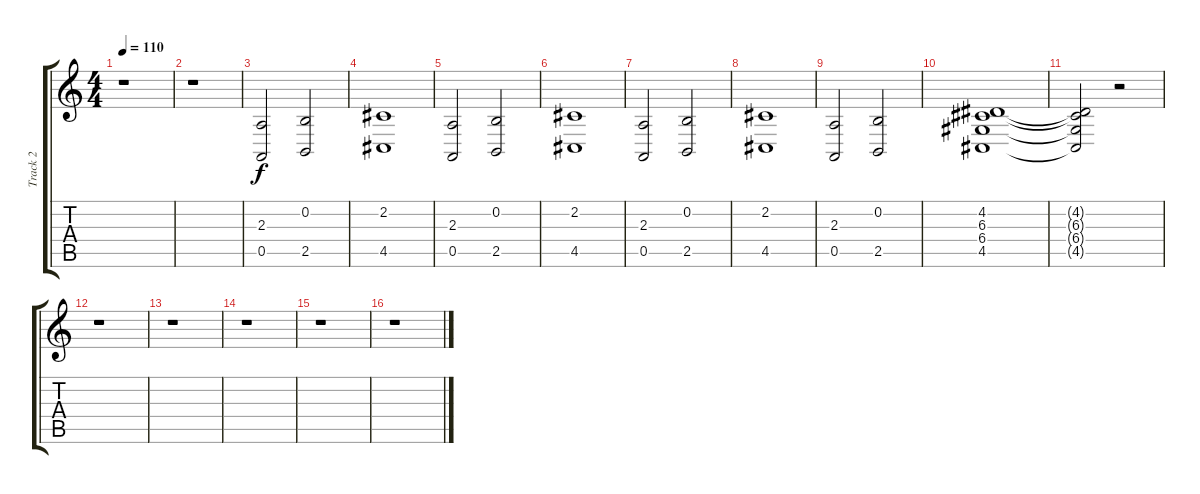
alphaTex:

\track ("Track 2" "Track 2") {instrument stringensemble1}
\staff {score tabs}
\tuning (E4 B3 G3 D3 A2 E2) {hide}
\ts (4 4)
\tempo 110
\clef g2
\ks c
r.1{dy f instrument stringensemble1} |
r.1 |
(2.3 0.5).2 (0.2 2.5).2 |
(2.2 4.5).1 |
(2.3 0.5).2 (0.2 2.5).2 |
(2.2 4.5).1 |
(2.3 0.5).2 (0.2 2.5).2 |
(2.2 4.5).1 |
(2.3 0.5).2 (0.2 2.5).2 |
(4.2 6.3 6.4 4.5).1 |
(4.2{t} 6.3{t} 6.4{t} 4.5{t}).2 r.2 |
r.1 |
r.1 |
r.1 |
r.1 |
r.1
